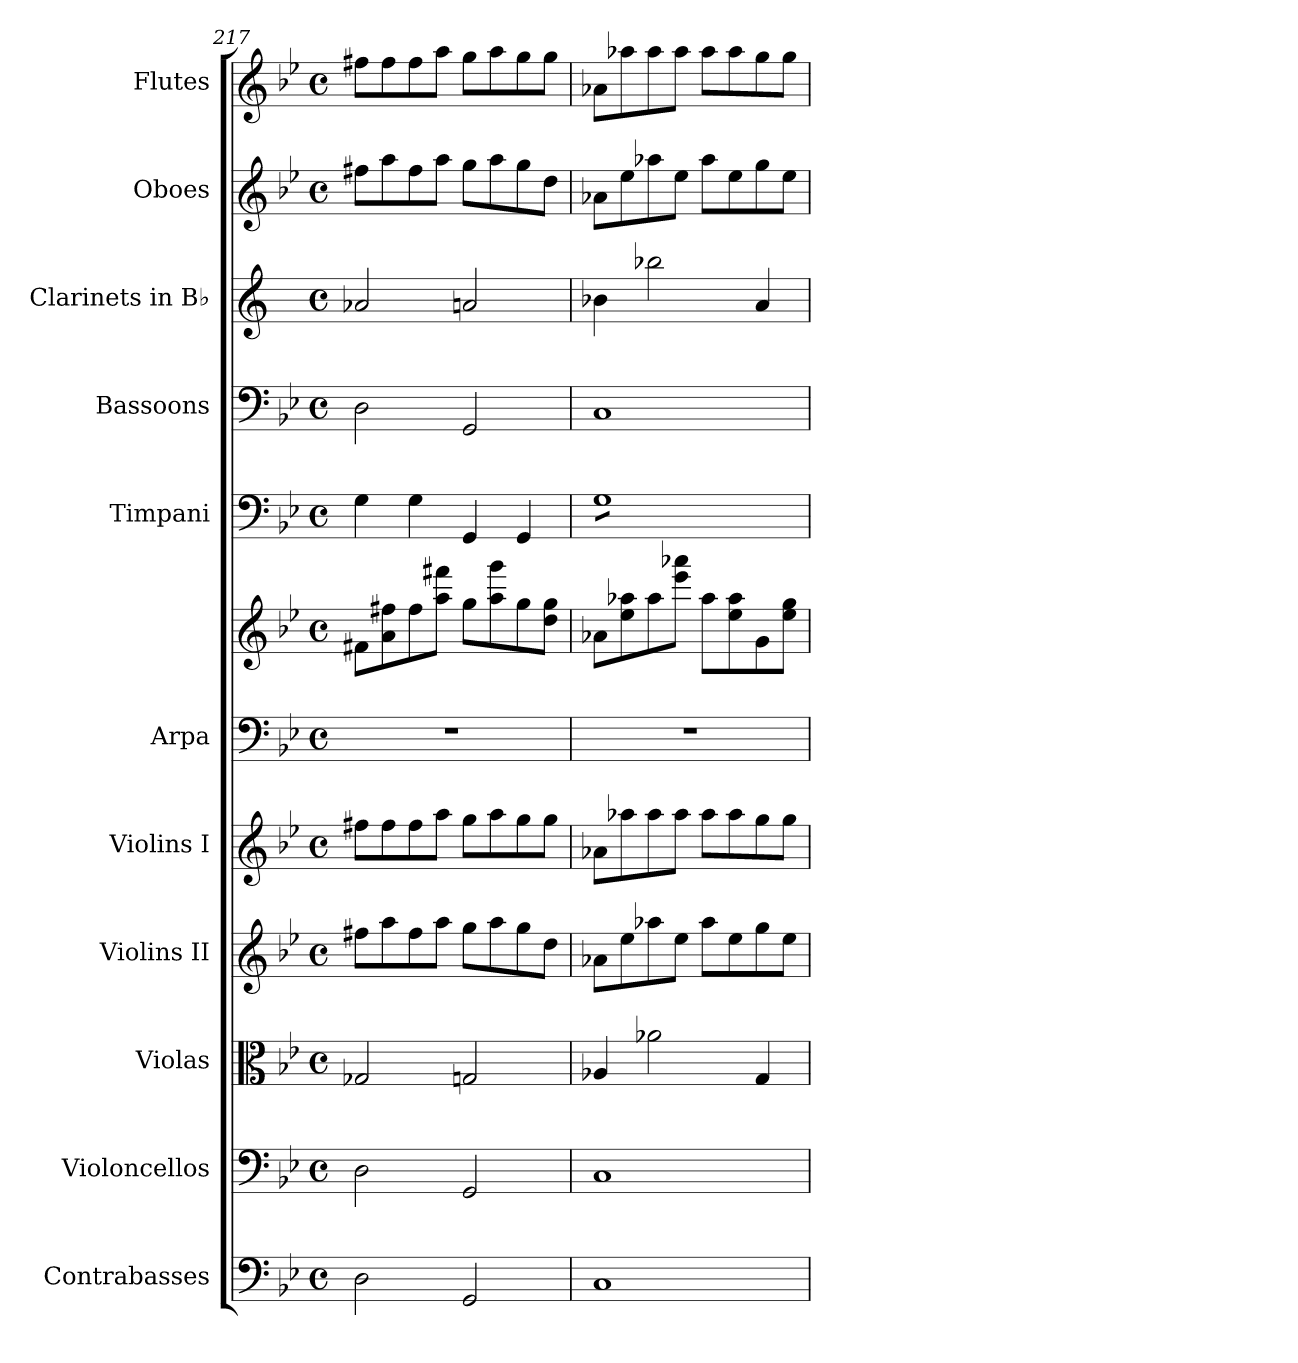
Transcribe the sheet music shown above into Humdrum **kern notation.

**kern	**kern	**kern	**kern	**kern	**kern	**kern	**kern	**kern	**kern	**kern	**kern
*part11	*part10	*part9	*part8	*part7	*part6	*part6	*part5	*part4	*part3	*part2	*part1
*staff12	*staff11	*staff10	*staff9	*staff8	*staff7	*staff6	*staff5	*staff4	*staff3	*staff2	*staff1
*I"Contrabasses	*I"Violoncellos	*I"Violas	*I"Violins II	*I"Violins I	*I"Arpa	*	*I"Timpani	*I"Bassoons	*I"Clarinets in B♭	*I"Oboes	*I"Flutes
*I'Cb.	*I'Vc.	*I'Vla.	*I'Vln. II	*I'Vln. I	*I'Arp.	*	*I'Timp.	*I'Bsn.	*	*I'Ob.	*I'Fl.
*clefF4	*clefF4	*clefC3	*clefG2	*clefG2	*clefF4	*clefG2	*clefF4	*clefF4	*clefG2	*clefG2	*clefG2
*ITrd7c12	*	*	*	*	*	*	*	*	*ITrd1c2	*	*
*k[b-e-]	*k[b-e-]	*k[b-e-]	*k[b-e-]	*k[b-e-]	*k[b-e-]	*k[b-e-]	*k[b-e-]	*k[b-e-]	*k[b-e-]	*k[b-e-]	*k[b-e-]
*M4/4	*M4/4	*M4/4	*M4/4	*M4/4	*M4/4	*M4/4	*M4/4	*M4/4	*M4/4	*M4/4	*M4/4
*met(c)	*met(c)	*met(c)	*met(c)	*met(c)	*met(c)	*met(c)	*met(c)	*met(c)	*met(c)	*met(c)	*met(c)
=217	=217	=217	=217	=217	=217	=217	=217	=217	=217	=217	=217
2DD\	2D\	2G-X/	8ff#X\L	8ff#X\L	1r	8f#X\L	4G\	2D\	2g-X/	8ff#X\L	8ff#X\L
.	.	.	8aa\	8ff#\	.	8a\ 8ff#X\	.	.	.	8aa\	8ff#\
.	.	.	8ff#\	8ff#\	.	8ff#\	4G\	.	.	8ff#\	8ff#\
.	.	.	8aa\J	8aa\J	.	8aa\ 8fff#X\J	.	.	.	8aa\J	8aa\J
2GGG/	2GG/	2Gn/	8gg\L	8gg\L	.	8gg\L	4GG/	2GG/	2gn/	8gg\L	8gg\L
.	.	.	8aa\	8aa\	.	8aa\ 8ggg\	.	.	.	8aa\	8aa\
.	.	.	8gg\	8gg\	.	8gg\	4GG/	.	.	8gg\	8gg\
.	.	.	8dd\J	8gg\J	.	8dd\ 8gg\J	.	.	.	8dd\J	8gg\J
=218	=218	=218	=218	=218	=218	=218	=218	=218	=218	=218	=218
*	*	*	*	*	*	*	*tremolo	*	*	*	*
1CC	1C	4A-X/	8a-X\L	8a-X\L	1r	8a-X\L	8GL	1C	4a-X\	8a-X\L	8a-X\L
.	.	.	8ee-\	8aa-X\	.	8ee-\ 8aa-X\	8G	.	.	8ee-\	8aa-X\
.	.	2a-X\	8aa-X\	8aa-\	.	8aa-\	8G	.	2aa-X\	8aa-X\	8aa-\
.	.	.	8ee-\J	8aa-\J	.	8eee-\ 8aaa-X\J	8G	.	.	8ee-\J	8aa-\J
.	.	.	8aa-\L	8aa-\L	.	8aa-\L	8G	.	.	8aa-\L	8aa-\L
.	.	.	8ee-\	8aa-\	.	8ee-\ 8aa-\	8G	.	.	8ee-\	8aa-\
.	.	4G/	8gg\	8gg\	.	8g\	8G	.	4g/	8gg\	8gg\
.	.	.	8ee-\J	8gg\J	.	8ee-\ 8gg\J	8GJ	.	.	8ee-\J	8gg\J
*	*	*	*	*	*	*	*Xtremolo	*	*	*	*
=	=	=	=	=	=	=	=	=	=	=	=
*-	*-	*-	*-	*-	*-	*-	*-	*-	*-	*-	*-
